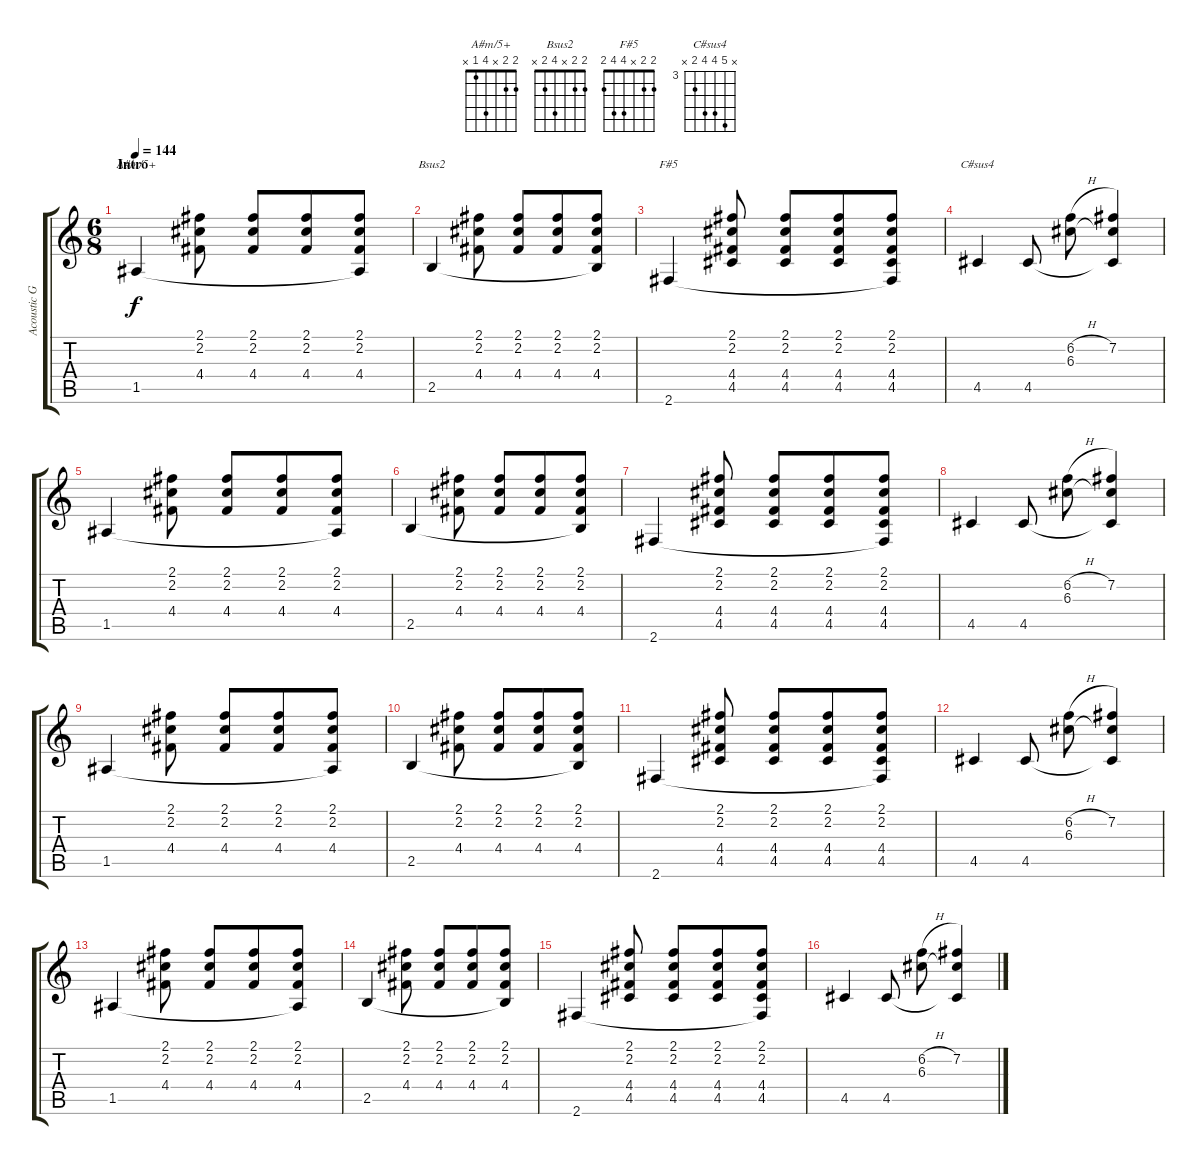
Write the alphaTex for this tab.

\track ("Acoustic Guitar" "Acoustic G") {instrument acousticguitarsteel}
\staff {score tabs}
\tuning (E4 B3 G3 D3 A2 E2) {hide}
\chord ("A#m/5+" 2 2 x 4 1 x)
\chord ("Bsus2" 2 2 x 4 2 x)
\chord ("F#5" 2 2 x 4 4 2)
\chord ("C#sus4" x 7 6 6 4 x) {firstfret 3}
\ts (6 8)
\section ("" "Intro")
\tempo 144
\clef g2
\ks c
1.5.4{ch "A#m/5+" dy f instrument acousticguitarsteel} (2.1 2.2 4.4).8 (2.1 2.2 4.4).8 (2.1 2.2 4.4).8 (2.1 2.2 4.4 1.5{t}).8 |
2.5.4{ch "Bsus2"} (2.1 2.2 4.4).8 (2.1 2.2 4.4).8 (2.1 2.2 4.4).8 (2.1 2.2 4.4 2.5{t}).8 |
2.6.4{ch "F#5"} (2.1 2.2 4.4 4.5).8 (2.1 2.2 4.4 4.5).8 (2.1 2.2 4.4 4.5).8 (2.1 2.2 4.4 4.5 2.6{t}).8 |
4.5.4{ch "C#sus4"} 4.5.8 (6.2{h} 6.3).8 (7.2 6.3{t} 4.5{t}).4 |
1.5.4 (2.1 2.2 4.4).8 (2.1 2.2 4.4).8 (2.1 2.2 4.4).8 (2.1 2.2 4.4 1.5{t}).8 |
2.5.4 (2.1 2.2 4.4).8 (2.1 2.2 4.4).8 (2.1 2.2 4.4).8 (2.1 2.2 4.4 2.5{t}).8 |
2.6.4 (2.1 2.2 4.4 4.5).8 (2.1 2.2 4.4 4.5).8 (2.1 2.2 4.4 4.5).8 (2.1 2.2 4.4 4.5 2.6{t}).8 |
4.5.4 4.5.8 (6.2{h} 6.3).8 (7.2 6.3{t} 4.5{t}).4 |
1.5.4 (2.1 2.2 4.4).8 (2.1 2.2 4.4).8 (2.1 2.2 4.4).8 (2.1 2.2 4.4 1.5{t}).8 |
2.5.4 (2.1 2.2 4.4).8 (2.1 2.2 4.4).8 (2.1 2.2 4.4).8 (2.1 2.2 4.4 2.5{t}).8 |
2.6.4 (2.1 2.2 4.4 4.5).8 (2.1 2.2 4.4 4.5).8 (2.1 2.2 4.4 4.5).8 (2.1 2.2 4.4 4.5 2.6{t}).8 |
4.5.4 4.5.8 (6.2{h} 6.3).8 (7.2 6.3{t} 4.5{t}).4 |
1.5.4 (2.1 2.2 4.4).8 (2.1 2.2 4.4).8 (2.1 2.2 4.4).8 (2.1 2.2 4.4 1.5{t}).8 |
2.5.4 (2.1 2.2 4.4).8 (2.1 2.2 4.4).8 (2.1 2.2 4.4).8 (2.1 2.2 4.4 2.5{t}).8 |
2.6.4 (2.1 2.2 4.4 4.5).8 (2.1 2.2 4.4 4.5).8 (2.1 2.2 4.4 4.5).8 (2.1 2.2 4.4 4.5 2.6{t}).8 |
4.5.4 4.5.8 (6.2{h} 6.3).8 (7.2 6.3{t} 4.5{t}).4
